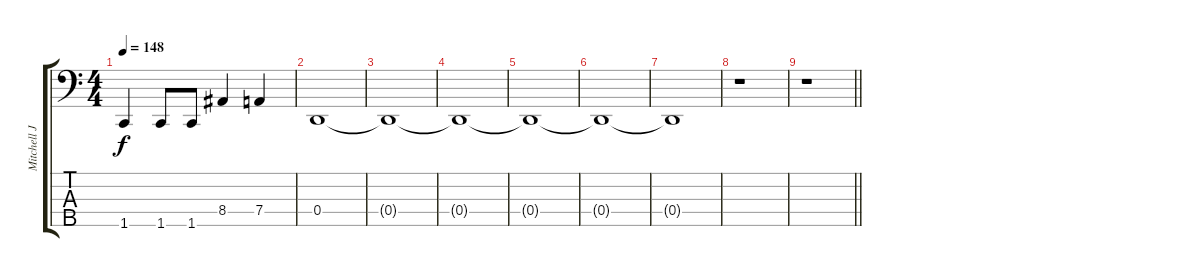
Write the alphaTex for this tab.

\track ("Mitchell James" "Mitchell J") {instrument electricbassfinger}
\staff {score tabs}
\tuning (G2 D2 A1 D1 B0) {hide}
\ts (4 4)
\tempo 148
\clef f4
\ks c
1.5.4{dy f} 1.5.8 1.5.8 8.4.4 7.4.4 |
0.4.1{volume 4} |
0.4{t}.1 |
0.4{t}.1 |
0.4{t}.1 |
0.4{t}.1{volume 0} |
0.4{t}.1 |
r.1 |
\barLineRight lightlight
r.1
